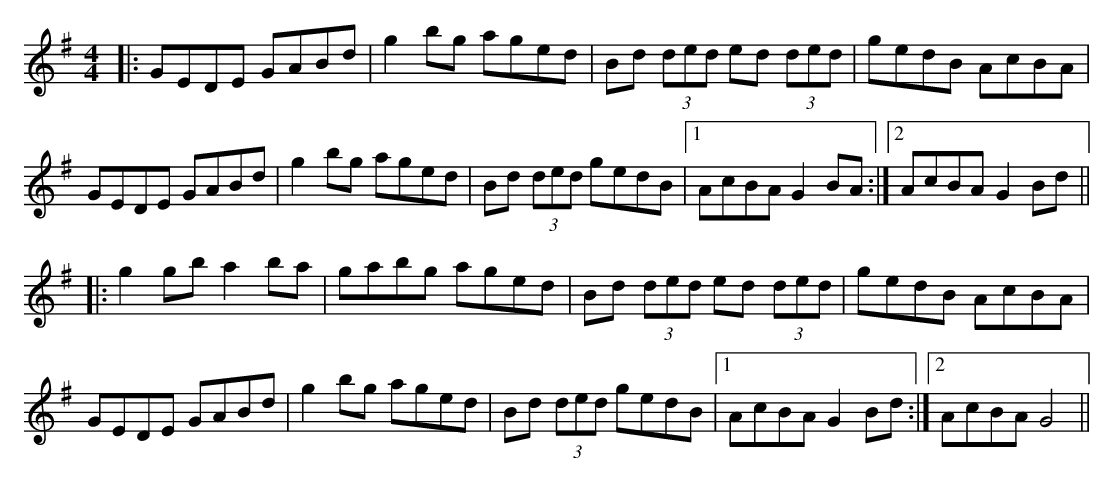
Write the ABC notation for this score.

X:1
M:4/4
K:G
|:GEDE GABd|g2 bg aged|Bd (3ded ed (3ded|gedB AcBA|
GEDE GABd|g2 bg aged|Bd (3ded gedB|1 AcBA G2 BA:|2 AcBA G2 Bd||
|:g2gb a2ba|gabg aged|Bd (3ded ed (3ded|gedB AcBA|
GEDE GABd|g2 bg aged|Bd (3ded gedB|1 AcBA G2 Bd:|2 AcBA G4||
